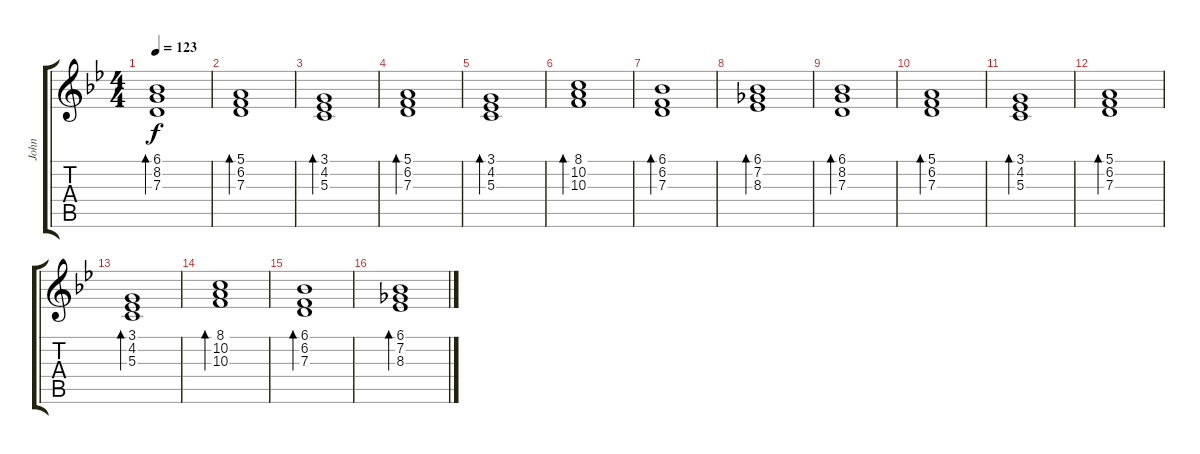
\track ("John" "John") {instrument musicbox}
\staff {score tabs}
\tuning (E4 B3 G3 D3 A2 E2) {hide}
\ts (4 4)
\tempo 123
\clef g2
\ks bb
(6.1 8.2 7.3).1{bd 240 dy f} |
(5.1 6.2 7.3).1{bd 240} |
(3.1 4.2 5.3).1{bd 240} |
(5.1 6.2 7.3).1{bd 240} |
(3.1 4.2 5.3).1{bd 240} |
(8.1 10.2 10.3).1{bd 480} |
(6.1 6.2 7.3).1{bd 240} |
(6.1 7.2 8.3).1{bd 240} |
(6.1 8.2 7.3).1{bd 240} |
(5.1 6.2 7.3).1{bd 240} |
(3.1 4.2 5.3).1{bd 240} |
(5.1 6.2 7.3).1{bd 240} |
(3.1 4.2 5.3).1{bd 240} |
(8.1 10.2 10.3).1{bd 480} |
(6.1 6.2 7.3).1{bd 240} |
(6.1 7.2 8.3).1{bd 240}
